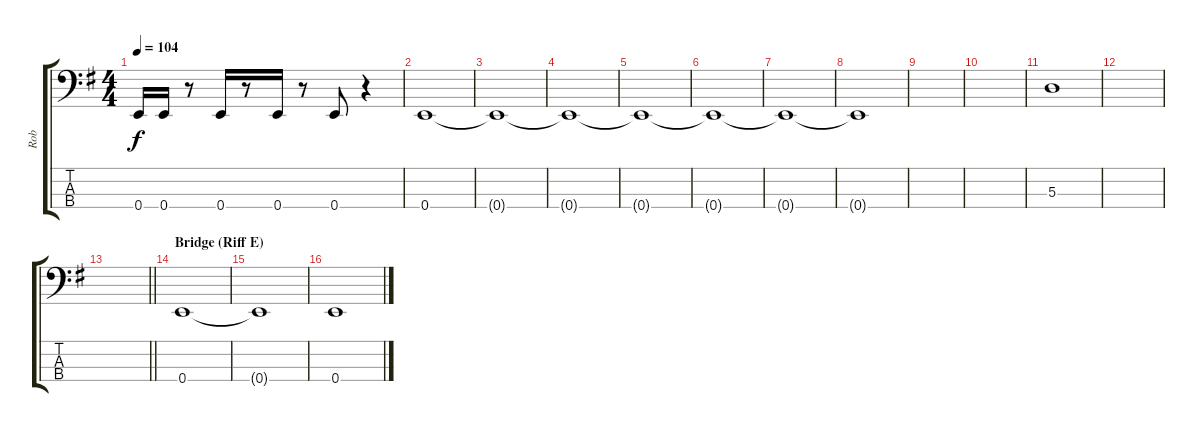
\track ("Rob" "Rob") {instrument electricbassfinger}
\staff {score tabs}
\tuning (G2 D2 A1 E1) {hide}
\ts (4 4)
\tempo 104
\clef f4
\ks eminor
0.4.16{dy f} 0.4.16 r.8 0.4.16 r.8 0.4.16 r.8 0.4.8 r.4 |
0.4.1 |
0.4{t}.1 |
0.4{t}.1 |
0.4{t}.1 |
0.4{t}.1 |
0.4{t}.1 |
0.4{t}.1 |
|
|
5.3.1 |
|
\barLineRight lightlight
|
\section ("" "Bridge (Riff E)")
0.4.1 |
0.4{t}.1 |
0.4.1
